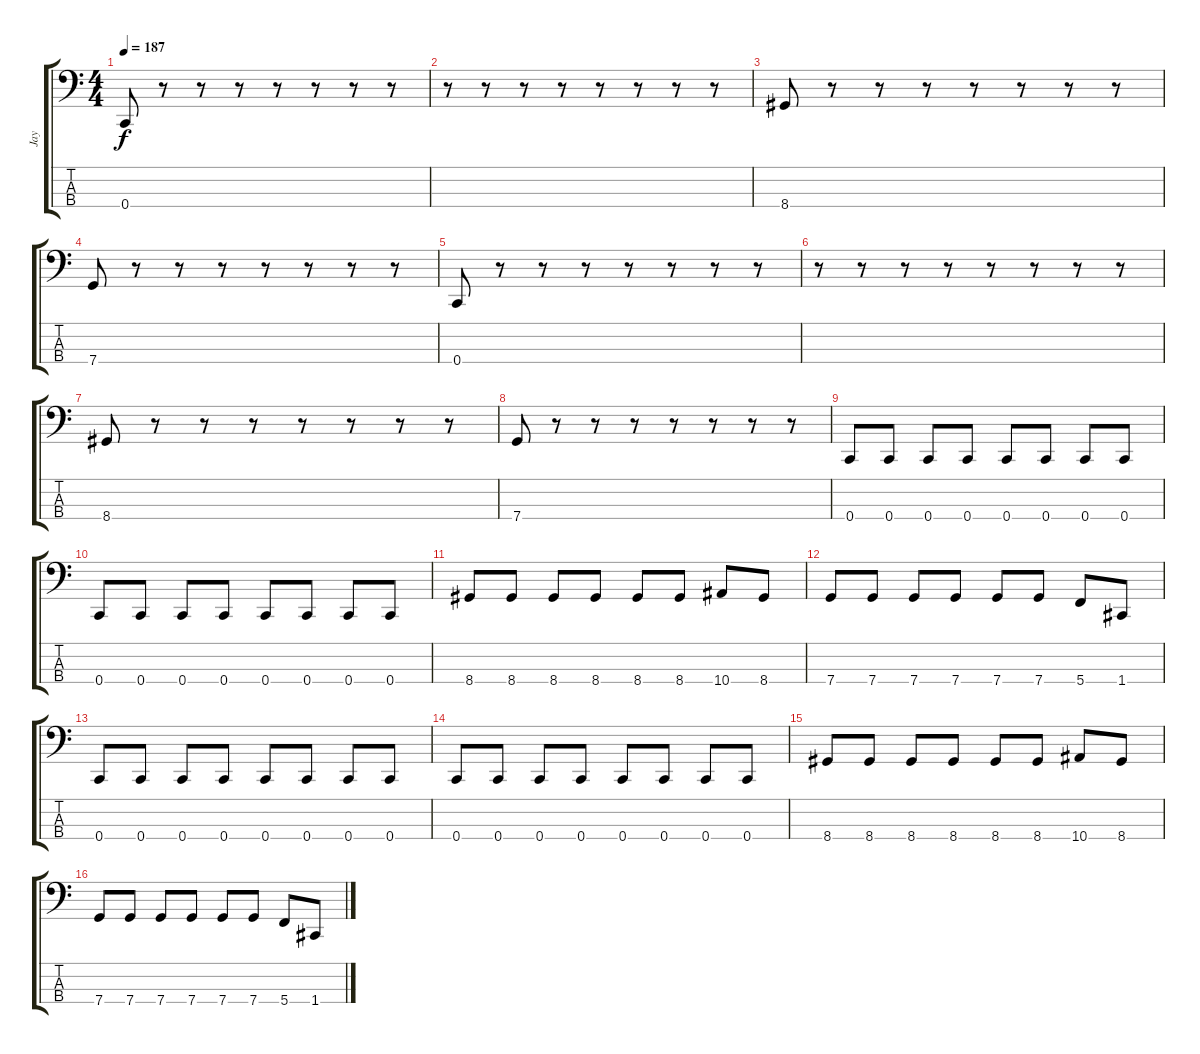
\track ("Jay" "Jay") {instrument electricbasspick}
\staff {score tabs}
\tuning (F2 C2 G1 C1) {hide}
\ts (4 4)
\tempo 187
\clef f4
\ks c
0.4.8{dy f} r.8 r.8 r.8 r.8 r.8 r.8 r.8 |
r.8 r.8 r.8 r.8 r.8 r.8 r.8 r.8 |
8.4.8 r.8 r.8 r.8 r.8 r.8 r.8 r.8 |
7.4.8 r.8 r.8 r.8 r.8 r.8 r.8 r.8 |
0.4.8 r.8 r.8 r.8 r.8 r.8 r.8 r.8 |
r.8 r.8 r.8 r.8 r.8 r.8 r.8 r.8 |
8.4.8 r.8 r.8 r.8 r.8 r.8 r.8 r.8 |
7.4.8 r.8 r.8 r.8 r.8 r.8 r.8 r.8 |
0.4.8 0.4.8 0.4.8 0.4.8 0.4.8 0.4.8 0.4.8 0.4.8 |
0.4.8 0.4.8 0.4.8 0.4.8 0.4.8 0.4.8 0.4.8 0.4.8 |
8.4.8 8.4.8 8.4.8 8.4.8 8.4.8 8.4.8 10.4.8 8.4.8 |
7.4.8 7.4.8 7.4.8 7.4.8 7.4.8 7.4.8 5.4.8 1.4.8 |
0.4.8 0.4.8 0.4.8 0.4.8 0.4.8 0.4.8 0.4.8 0.4.8 |
0.4.8 0.4.8 0.4.8 0.4.8 0.4.8 0.4.8 0.4.8 0.4.8 |
8.4.8 8.4.8 8.4.8 8.4.8 8.4.8 8.4.8 10.4.8 8.4.8 |
7.4.8 7.4.8 7.4.8 7.4.8 7.4.8 7.4.8 5.4.8 1.4.8
